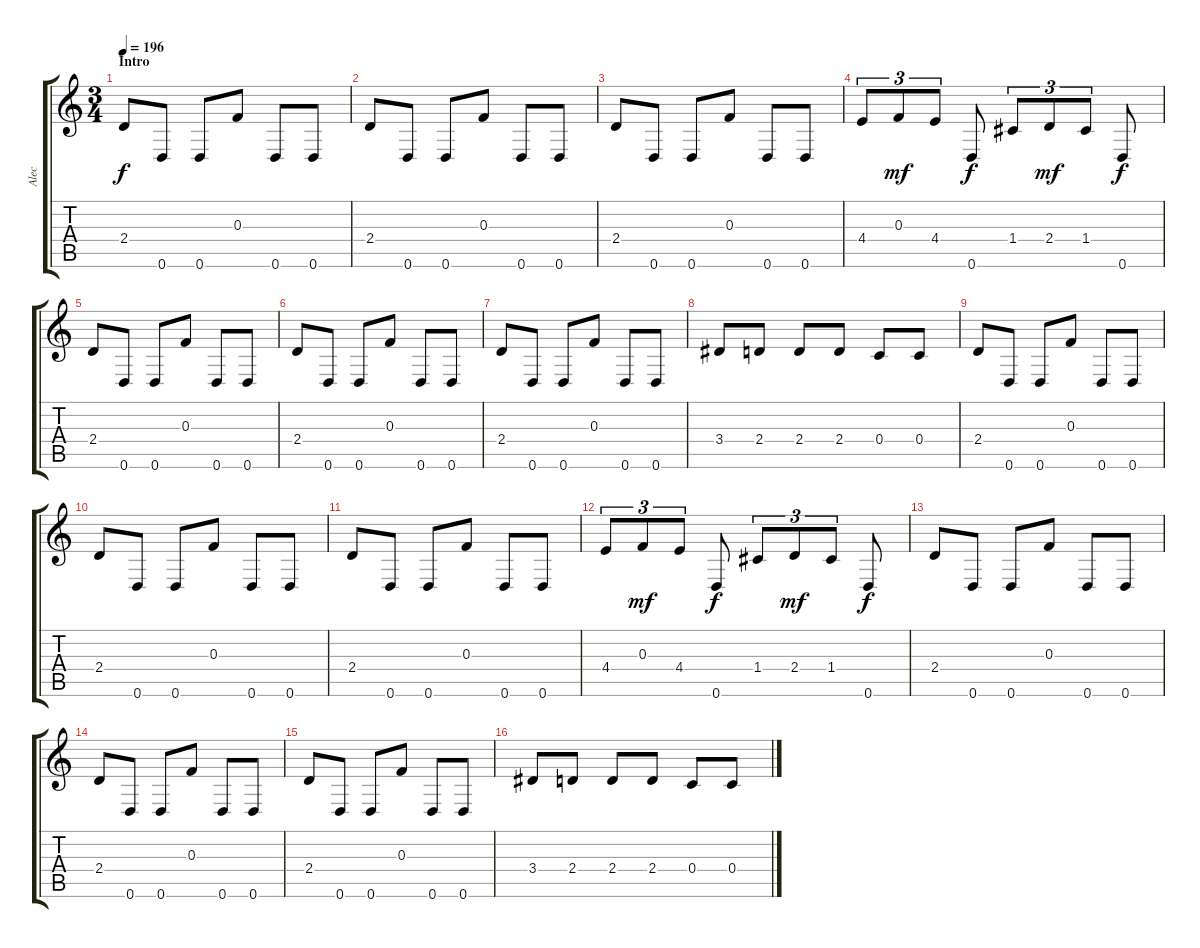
\track ("Alec" "Alec") {instrument distortionguitar}
\staff {score tabs}
\tuning (D4 A3 F3 C3 G2 D2) {hide}
\ts (3 4)
\section ("" "Intro")
\tempo 196
\clef g2
\ks c
2.4.8{dy f instrument distortionguitar} 0.6.8 0.6.8 0.3.8 0.6.8 0.6.8 |
2.4.8 0.6.8 0.6.8 0.3.8 0.6.8 0.6.8 |
2.4.8 0.6.8 0.6.8 0.3.8 0.6.8 0.6.8 |
4.4.8{tu (3 2)} 0.3.8{tu (3 2) dy mf} 4.4.8{tu (3 2)} 0.6.8{dy f} 1.4.8{tu (3 2)} 2.4.8{tu (3 2) dy mf} 1.4.8{tu (3 2)} 0.6.8{dy f} |
2.4.8 0.6.8 0.6.8 0.3.8 0.6.8 0.6.8 |
2.4.8 0.6.8 0.6.8 0.3.8 0.6.8 0.6.8 |
2.4.8 0.6.8 0.6.8 0.3.8 0.6.8 0.6.8 |
3.4.8 2.4.8 2.4.8 2.4.8 0.4.8 0.4.8 |
2.4.8 0.6.8 0.6.8 0.3.8 0.6.8 0.6.8 |
2.4.8 0.6.8 0.6.8 0.3.8 0.6.8 0.6.8 |
2.4.8 0.6.8 0.6.8 0.3.8 0.6.8 0.6.8 |
4.4.8{tu (3 2)} 0.3.8{tu (3 2) dy mf} 4.4.8{tu (3 2)} 0.6.8{dy f} 1.4.8{tu (3 2)} 2.4.8{tu (3 2) dy mf} 1.4.8{tu (3 2)} 0.6.8{dy f} |
2.4.8 0.6.8 0.6.8 0.3.8 0.6.8 0.6.8 |
2.4.8 0.6.8 0.6.8 0.3.8 0.6.8 0.6.8 |
2.4.8 0.6.8 0.6.8 0.3.8 0.6.8 0.6.8 |
3.4.8 2.4.8 2.4.8 2.4.8 0.4.8 0.4.8
